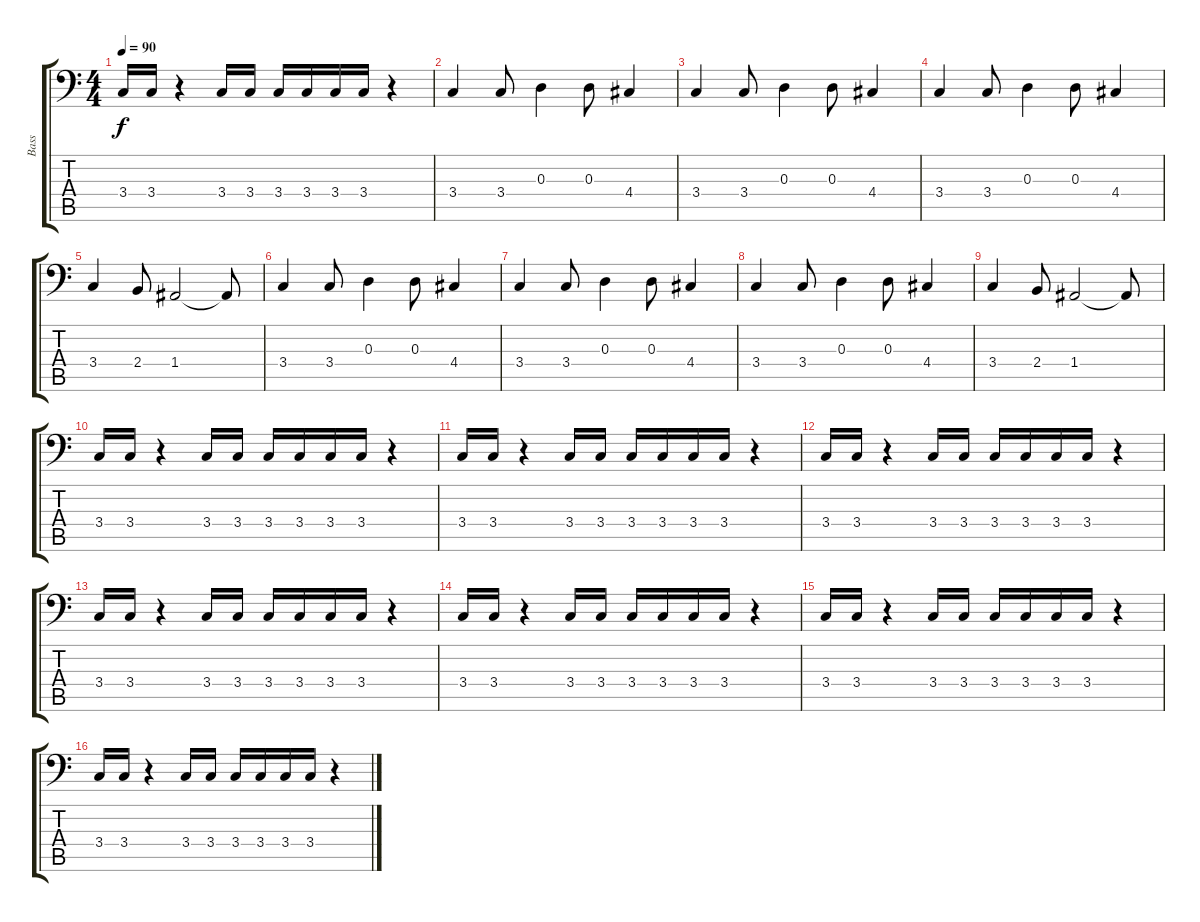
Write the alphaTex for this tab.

\track ("Bass" "Bass") {instrument slapbass1}
\staff {score tabs}
\tuning (C3 G2 D2 A1 E1 B0) {hide}
\ts (4 4)
\tempo 90
\clef f4
\ks c
3.4.16{dy f} 3.4.16 r.4 3.4.16 3.4.16 3.4.16 3.4.16 3.4.16 3.4.16 r.4 |
3.4.4 3.4.8 0.3.4 0.3.8 4.4.4 |
3.4.4 3.4.8 0.3.4 0.3.8 4.4.4 |
3.4.4 3.4.8 0.3.4 0.3.8 4.4.4 |
3.4.4 2.4.8 1.4.2 1.4{t}.8 |
3.4.4 3.4.8 0.3.4 0.3.8 4.4.4 |
3.4.4 3.4.8 0.3.4 0.3.8 4.4.4 |
3.4.4 3.4.8 0.3.4 0.3.8 4.4.4 |
3.4.4 2.4.8 1.4.2 1.4{t}.8 |
3.4.16 3.4.16 r.4 3.4.16 3.4.16 3.4.16 3.4.16 3.4.16 3.4.16 r.4 |
3.4.16 3.4.16 r.4 3.4.16 3.4.16 3.4.16 3.4.16 3.4.16 3.4.16 r.4 |
3.4.16 3.4.16 r.4 3.4.16 3.4.16 3.4.16 3.4.16 3.4.16 3.4.16 r.4 |
3.4.16 3.4.16 r.4 3.4.16 3.4.16 3.4.16 3.4.16 3.4.16 3.4.16 r.4 |
3.4.16 3.4.16 r.4 3.4.16 3.4.16 3.4.16 3.4.16 3.4.16 3.4.16 r.4 |
3.4.16 3.4.16 r.4 3.4.16 3.4.16 3.4.16 3.4.16 3.4.16 3.4.16 r.4 |
3.4.16 3.4.16 r.4 3.4.16 3.4.16 3.4.16 3.4.16 3.4.16 3.4.16 r.4
